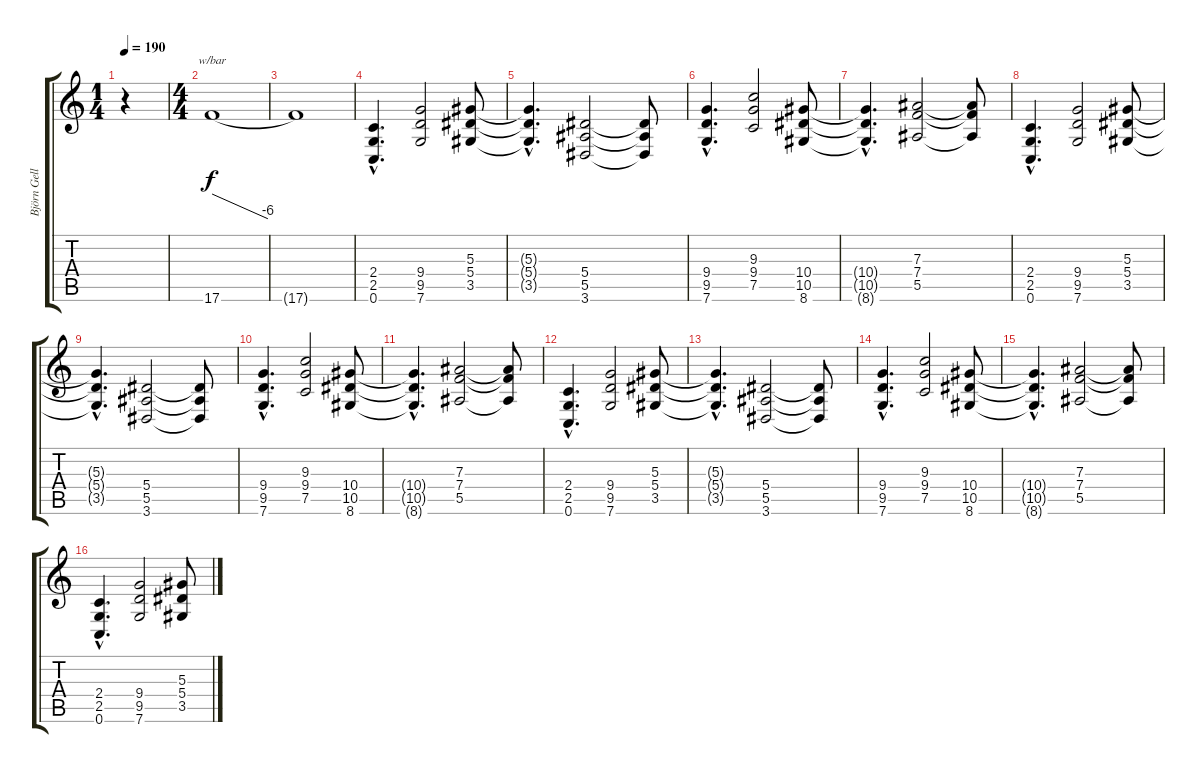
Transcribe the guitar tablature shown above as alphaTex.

\track ("Björn Gellotte" "Björn Gell") {instrument distortionguitar}
\staff {score tabs}
\tuning (C4 G3 Eb3 Bb2 F2 C2) {hide}
\ts (1 4)
\tempo 190
\clef g2
\ks c
r.4{dy f instrument distortionguitar} |
\ts (4 4)
17.6.1{tbe (dive default 0 0 60 -24)} |
17.6{t}.1 |
(2.4{hac} 2.5{hac} 0.6{hac}).4{d} (9.4 9.5 7.6).2 (5.3 5.4 3.5).8 |
(5.3{hac t} 5.4{hac t} 3.5{hac t}).4{d} (5.4 5.5 3.6).2 (5.4{t} 5.5{t} 3.6{t}).8 |
(9.4{hac} 9.5{hac} 7.6{hac}).4{d} (9.3 9.4 7.5).2 (10.4 10.5 8.6).8 |
(10.4{hac t} 10.5{hac t} 8.6{hac t}).4{d} (7.3 7.4 5.5).2 (7.3{t} 7.4{t} 5.5{t}).8 |
(2.4{hac} 2.5{hac} 0.6{hac}).4{d} (9.4 9.5 7.6).2 (5.3 5.4 3.5).8 |
(5.3{hac t} 5.4{hac t} 3.5{hac t}).4{d} (5.4 5.5 3.6).2 (5.4{t} 5.5{t} 3.6{t}).8 |
(9.4{hac} 9.5{hac} 7.6{hac}).4{d} (9.3 9.4 7.5).2 (10.4 10.5 8.6).8 |
(10.4{hac t} 10.5{hac t} 8.6{hac t}).4{d} (7.3 7.4 5.5).2 (7.3{t} 7.4{t} 5.5{t}).8 |
(2.4{hac} 2.5{hac} 0.6{hac}).4{d} (9.4 9.5 7.6).2 (5.3 5.4 3.5).8 |
(5.3{hac t} 5.4{hac t} 3.5{hac t}).4{d} (5.4 5.5 3.6).2 (5.4{t} 5.5{t} 3.6{t}).8 |
(9.4{hac} 9.5{hac} 7.6{hac}).4{d} (9.3 9.4 7.5).2 (10.4 10.5 8.6).8 |
(10.4{hac t} 10.5{hac t} 8.6{hac t}).4{d} (7.3 7.4 5.5).2 (7.3{t} 7.4{t} 5.5{t}).8 |
(2.4{hac} 2.5{hac} 0.6{hac}).4{d} (9.4 9.5 7.6).2 (5.3 5.4 3.5).8
